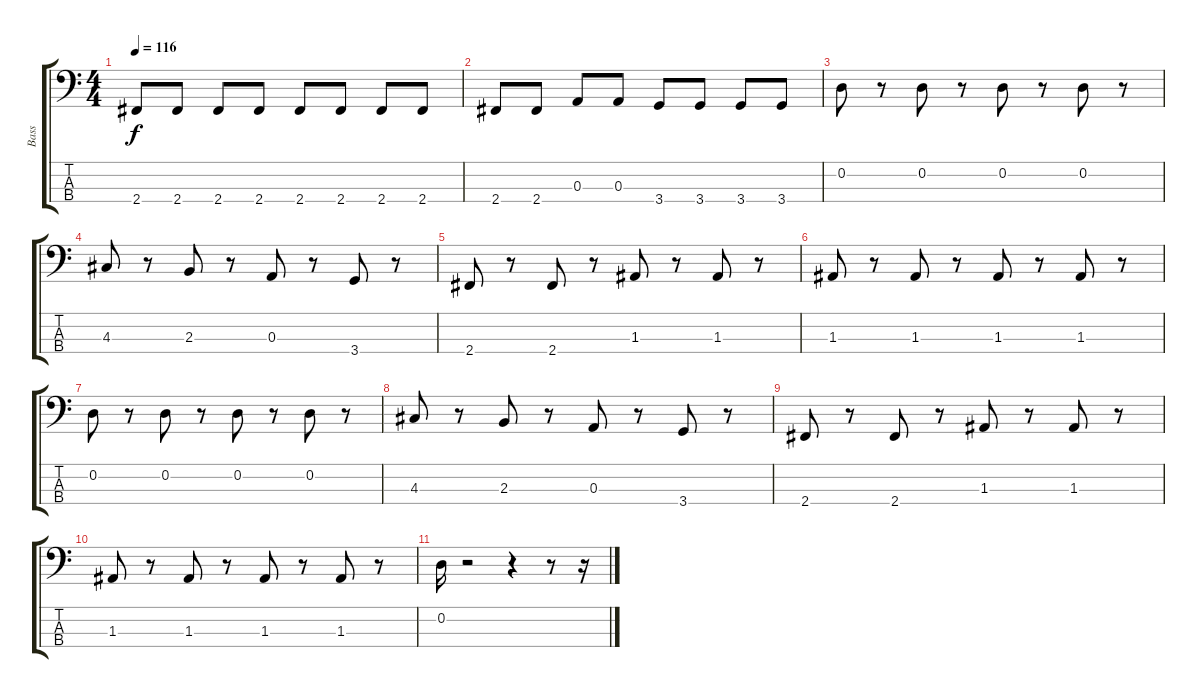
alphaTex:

\track ("Bass" "Bass") {instrument slapbass1}
\staff {score tabs}
\tuning (G2 D2 A1 E1) {hide}
\ts (4 4)
\tempo 116
\clef f4
\ks c
2.4.8{dy f} 2.4.8 2.4.8 2.4.8 2.4.8 2.4.8 2.4.8 2.4.8 |
2.4.8 2.4.8 0.3.8 0.3.8 3.4.8 3.4.8 3.4.8 3.4.8 |
0.2.8 r.8 0.2.8 r.8 0.2.8 r.8 0.2.8 r.8 |
4.3.8 r.8 2.3.8 r.8 0.3.8 r.8 3.4.8 r.8 |
2.4.8 r.8 2.4.8 r.8 1.3.8 r.8 1.3.8 r.8 |
1.3.8 r.8 1.3.8 r.8 1.3.8 r.8 1.3.8 r.8 |
0.2.8 r.8 0.2.8 r.8 0.2.8 r.8 0.2.8 r.8 |
4.3.8 r.8 2.3.8 r.8 0.3.8 r.8 3.4.8 r.8 |
2.4.8 r.8 2.4.8 r.8 1.3.8 r.8 1.3.8 r.8 |
1.3.8 r.8 1.3.8 r.8 1.3.8 r.8 1.3.8 r.8 |
0.2.16 r.2 r.4 r.8 r.16
